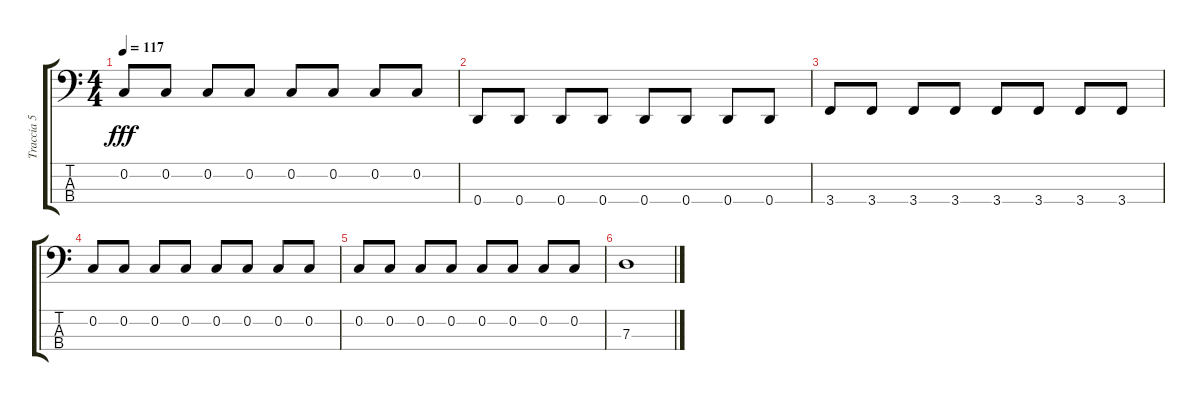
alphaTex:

\track ("Traccia 5" "Traccia 5") {instrument electricbasspick}
\staff {score tabs}
\tuning (F2 C2 G1 D1) {hide}
\ts (4 4)
\tempo 117
\clef f4
\ks c
0.2.8{dy fff} 0.2.8 0.2.8 0.2.8 0.2.8 0.2.8 0.2.8 0.2.8 |
0.4.8 0.4.8 0.4.8 0.4.8 0.4.8 0.4.8 0.4.8 0.4.8 |
3.4.8 3.4.8 3.4.8 3.4.8 3.4.8 3.4.8 3.4.8 3.4.8 |
0.2.8 0.2.8 0.2.8 0.2.8 0.2.8 0.2.8 0.2.8 0.2.8 |
0.2.8 0.2.8 0.2.8 0.2.8 0.2.8 0.2.8 0.2.8 0.2.8 |
7.3.1
